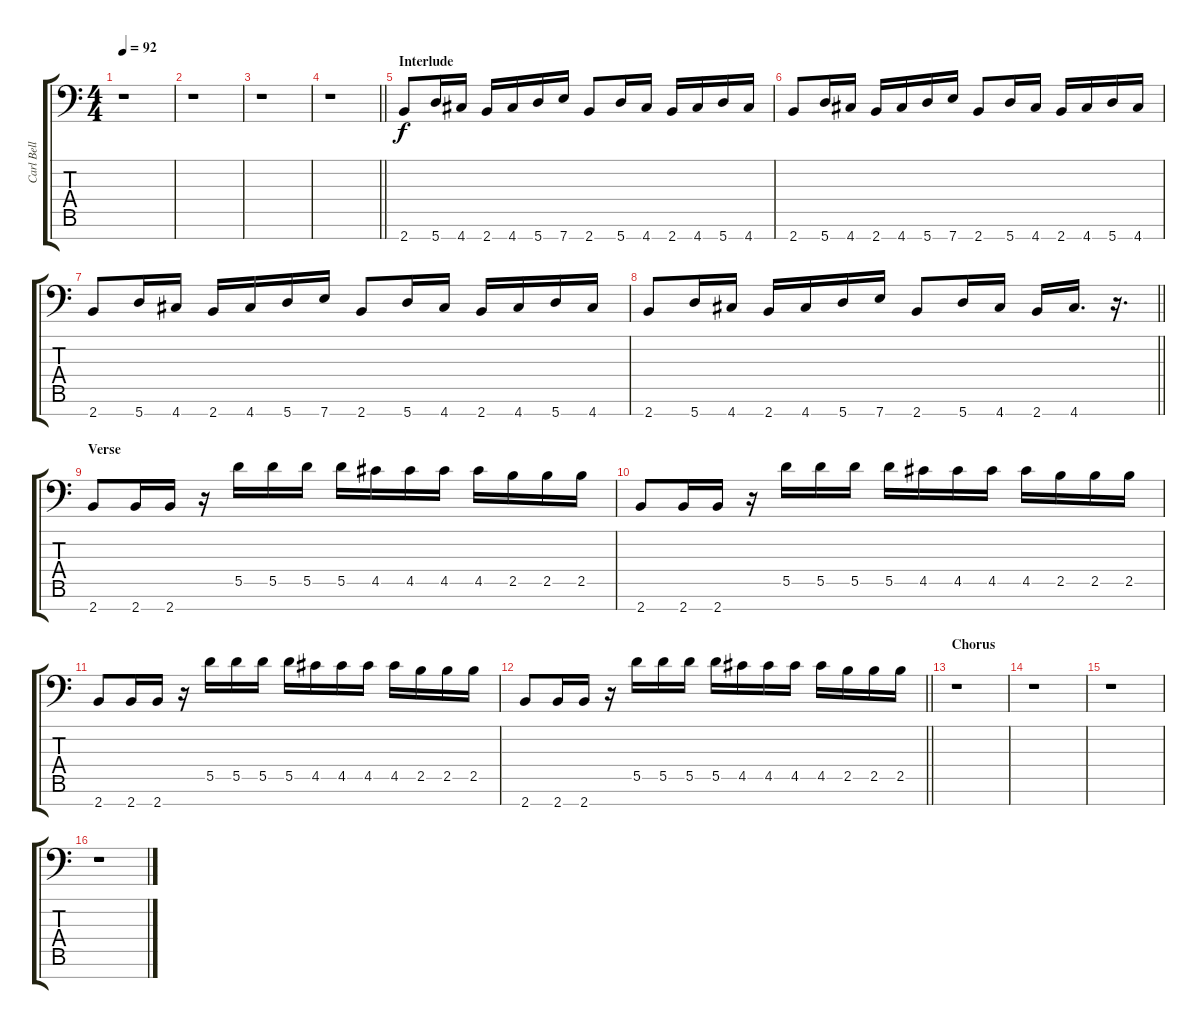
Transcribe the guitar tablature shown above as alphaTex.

\track ("Carl Bell (Lead Guitar)" "Carl Bell ") {instrument distortionguitar}
\staff {score tabs}
\tuning (E4 B3 G3 D3 A2 E2 A1) {hide}
\ts (4 4)
\tempo 92
\clef f4
\ks c
r.1{dy f} |
r.1 |
r.1 |
\barLineRight lightlight
r.1 |
\section ("" "Interlude")
2.7.8 5.7.16 4.7.16 2.7.16 4.7.16 5.7.16 7.7.16 2.7.8 5.7.16 4.7.16 2.7.16 4.7.16 5.7.16 4.7.16 |
2.7.8 5.7.16 4.7.16 2.7.16 4.7.16 5.7.16 7.7.16 2.7.8 5.7.16 4.7.16 2.7.16 4.7.16 5.7.16 4.7.16 |
2.7.8 5.7.16 4.7.16 2.7.16 4.7.16 5.7.16 7.7.16 2.7.8 5.7.16 4.7.16 2.7.16 4.7.16 5.7.16 4.7.16 |
\barLineRight lightlight
2.7.8 5.7.16 4.7.16 2.7.16 4.7.16 5.7.16 7.7.16 2.7.8 5.7.16 4.7.16 2.7.16 4.7.16{d} r.16{d} |
\section ("" "Verse")
2.7.8 2.7.16 2.7.16 r.16{balance 16} 5.5.16{balance 0} 5.5.16 5.5.16 5.5.16 4.5.16 4.5.16 4.5.16 4.5.16 2.5.16 2.5.16 2.5.16 |
2.7.8{balance 8} 2.7.16 2.7.16 r.16{balance 16} 5.5.16{balance 0} 5.5.16 5.5.16 5.5.16 4.5.16 4.5.16 4.5.16 4.5.16 2.5.16 2.5.16 2.5.16 |
2.7.8{balance 8} 2.7.16 2.7.16 r.16{balance 16} 5.5.16{balance 0} 5.5.16 5.5.16 5.5.16 4.5.16 4.5.16 4.5.16 4.5.16 2.5.16 2.5.16 2.5.16 |
\barLineRight lightlight
2.7.8{balance 8} 2.7.16 2.7.16 r.16{balance 16} 5.5.16{balance 0} 5.5.16 5.5.16 5.5.16 4.5.16 4.5.16 4.5.16 4.5.16 2.5.16 2.5.16 2.5.16 |
\section ("" "Chorus")
r.1 |
r.1 |
r.1 |
r.1
